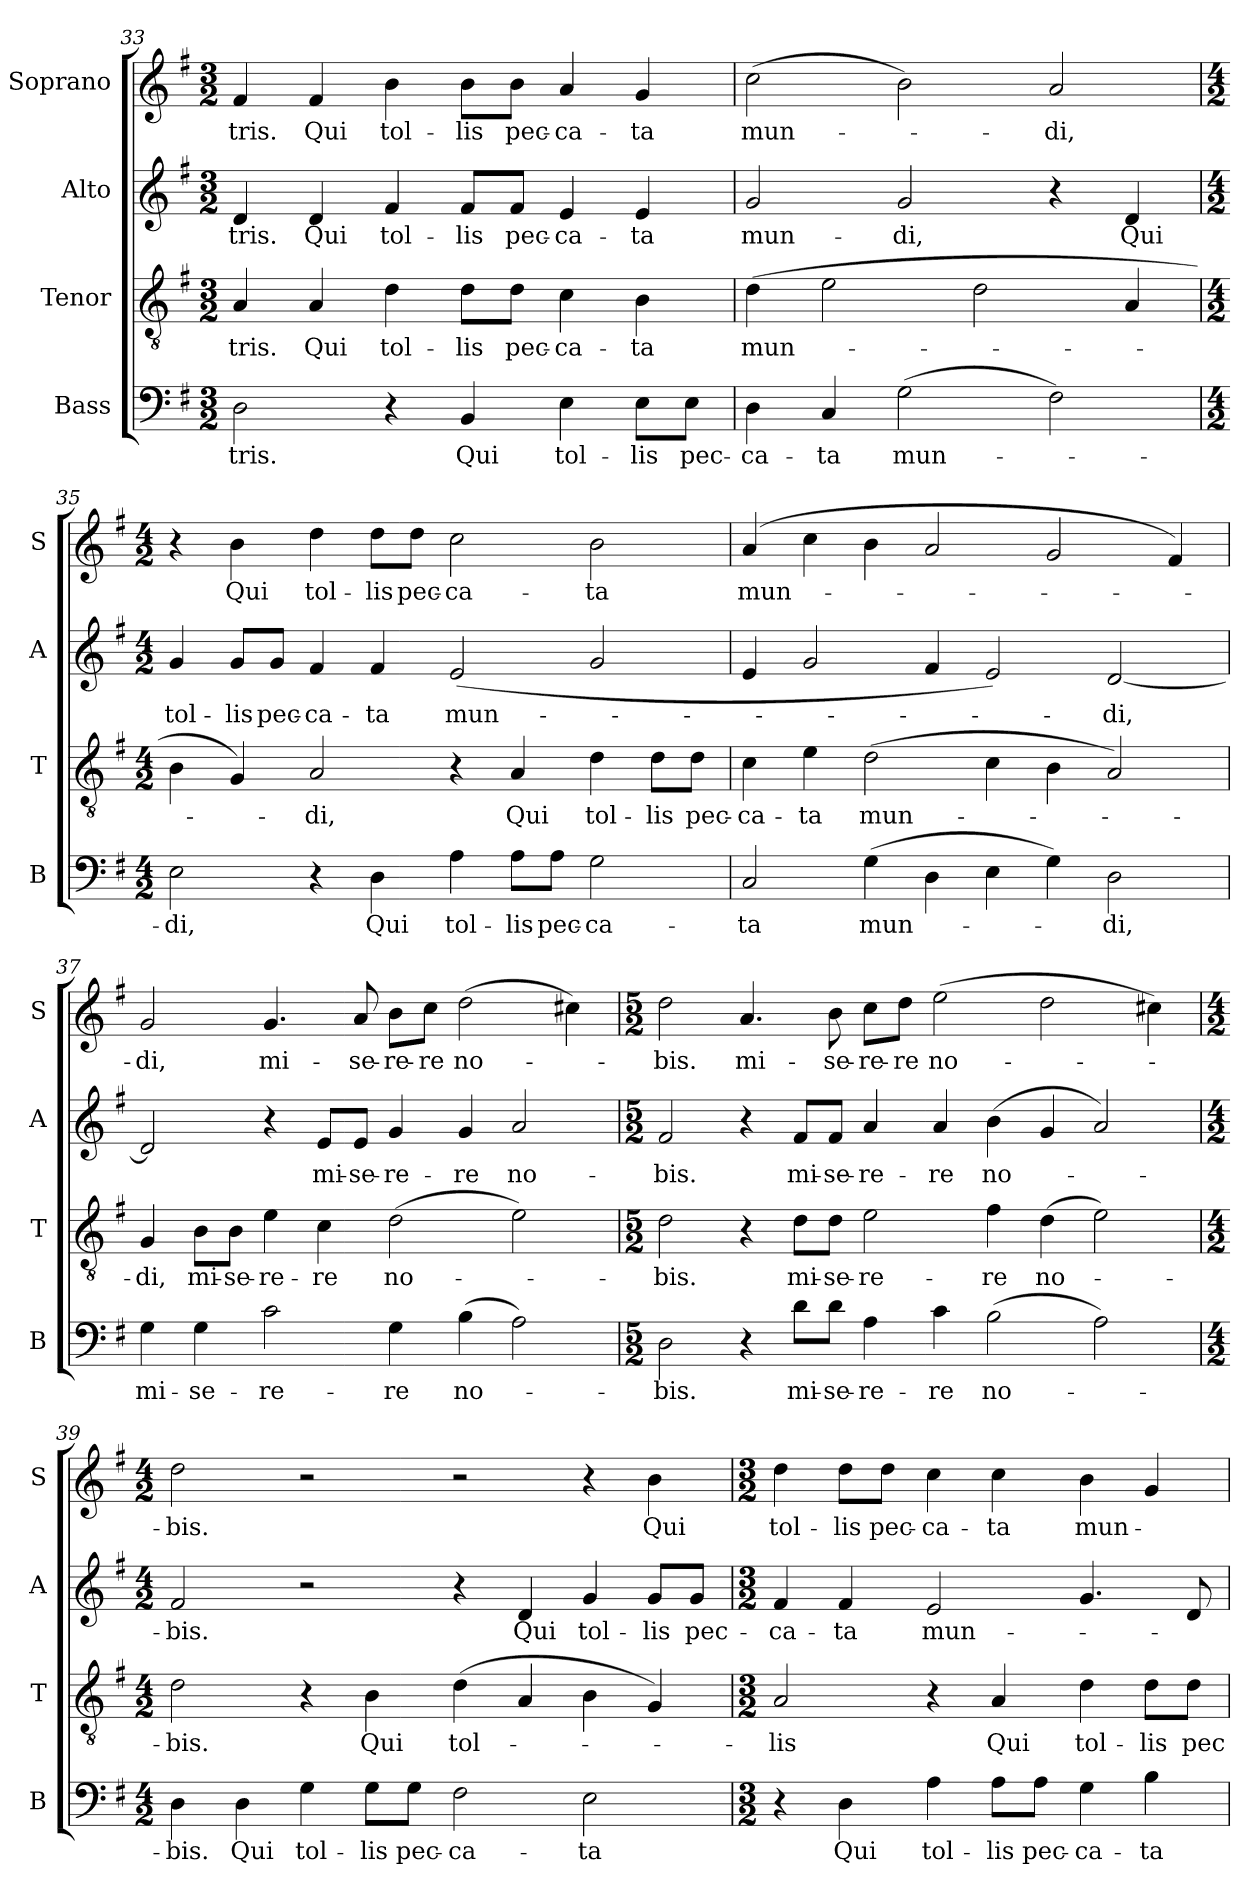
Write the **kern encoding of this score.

**kern	**text	**kern	**text	**kern	**text	**kern	**text
*part4	*part4	*part3	*part3	*part2	*part2	*part1	*part1
*staff4	*staff4	*staff3	*staff3	*staff2	*staff2	*staff1	*staff1
*I"Bass	*	*I"Tenor	*	*I"Alto	*	*I"Soprano	*
*I'B	*	*I'T	*	*I'A	*	*I'S	*
*clefF4	*	*clefGv2	*	*clefG2	*	*clefG2	*
*k[f#]	*	*k[f#]	*	*k[f#]	*	*k[f#]	*
*G:	*	*G:	*	*G:	*	*G:	*
*M3/2	*	*M3/2	*	*M3/2	*	*M3/2	*
=33	=33	=33	=33	=33	=33	=33	=33
2D\	-tris.	4A/	-tris.	4d/	-tris.	4f#/	-tris.
.	.	4A/	Qui	4d/	Qui	4f#/	Qui
4r	.	4d\	tol-	4f#/	tol-	4b\	tol-
4BB/	Qui	8d\L	-lis	8f#/L	-lis	8b\L	-lis
.	.	8d\J	pec-	8f#/J	pec-	8b\J	pec-
4E\	tol-	4c\	-ca-	4e/	-ca-	4a/	-ca-
8E\L	-lis	4B\	-ta	4e/	-ta	4g/	-ta
8E\J	pec-	.	.	.	.	.	.
=34	=34	=34	=34	=34	=34	=34	=34
4D\	-ca-	(4d\	mun-	2g/	mun-	(2cc\	mun-
4C/	-ta	2e\	.	.	.	.	.
(2G\	mun-	.	.	2g/	-di,	2b\)	.
.	.	2d\	.	.	.	.	.
2F#\)	.	.	.	4r	.	2a/	-di,
.	.	4A/	.	4d/	Qui	.	.
!!LO:LB:g=z
=35	=35	=35	=35	=35	=35	=35	=35
*M4/2	*	*M4/2	*	*M4/2	*	*M4/2	*
2E\	-di,	4B\	.	4g/	tol-	4r	.
.	.	4G/)	.	8g/L	-lis	4b\	Qui
.	.	.	.	8g/J	pec-	.	.
4r	.	2A/	-di,	4f#/	-ca-	4dd\	tol-
4D\	Qui	.	.	4f#/	-ta	8dd\L	-lis
.	.	.	.	.	.	8dd\J	pec-
4A\	tol-	4r	.	(2e/	mun-	2cc\	-ca-
8A\L	-lis	4A/	Qui	.	.	.	.
8A\J	pec-	.	.	.	.	.	.
2G\	-ca-	4d\	tol-	2g/	.	2b\	-ta
.	.	8d\L	-lis	.	.	.	.
.	.	8d\J	pec-	.	.	.	.
=36	=36	=36	=36	=36	=36	=36	=36
2C/	-ta	4c\	-ca-	4e/	.	(4a/	mun-
.	.	4e\	-ta	2g/	.	4cc\	.
(4G\	mun-	(2d\	mun-	.	.	4b\	.
4D\	.	.	.	4f#/	.	2a/	.
4E\	.	4c\	.	2e/)	.	.	.
4G\)	.	4B\	.	.	.	2g/	.
2D\	-di,	2A/)	.	[2d/	-di,	.	.
.	.	.	.	.	.	4f#/)	.
=37	=37	=37	=37	=37	=37	=37	=37
4G\	mi-	4G/	-di,	2d/]	.	2g/	-di,
4G\	-se-	8B\L	mi-	.	.	.	.
.	.	8B\J	-se-	.	.	.	.
2c\	-re-	4e\	-re-	4r	.	4.g/	mi-
.	.	4c\	-re	8e/L	mi-	.	.
.	.	.	.	8e/J	-se-	8a/	-se-
4G\	-re	(2d\	no-	4g/	-re-	8b\L	-re-
.	.	.	.	.	.	8cc\J	-re
(4B\	no-	.	.	4g/	-re	(2dd\	no-
2A\)	.	2e\)	.	2a/	no-	.	.
.	.	.	.	.	.	4cc#X\)	.
!!LO:PB:g=z
=38	=38	=38	=38	=38	=38	=38	=38
*M5/2	*	*M5/2	*	*M5/2	*	*M5/2	*
2D\	-bis.	2d\	-bis.	2f#/	-bis.	2dd\	-bis.
4r	.	4r	.	4r	.	4.a/	mi-
8d\L	mi-	8d\L	mi-	8f#/L	mi-	.	.
8d\J	-se-	8d\J	-se-	8f#/J	-se-	8b\	-se-
4A\	-re-	2e\	-re-	4a/	-re-	8cc\L	-re-
.	.	.	.	.	.	8dd\J	-re
4c\	-re	.	.	4a/	-re	(2ee\	no-
(2B\	no-	4f#\	-re	(4b\	no-	.	.
.	.	(4d\	no-	4g/	.	2dd\	.
2A\)	.	2e\)	.	2a/)	.	.	.
.	.	.	.	.	.	4cc#X\)	.
=39	=39	=39	=39	=39	=39	=39	=39
*M4/2	*	*M4/2	*	*M4/2	*	*M4/2	*
4D\	-bis.	2d\	-bis.	2f#/	-bis.	2dd\	-bis.
4D\	Qui	.	.	.	.	.	.
4G\	tol-	4r	.	2r	.	2r	.
8G\L	-lis	4B\	Qui	.	.	.	.
8G\J	pec-	.	.	.	.	.	.
2F#\	-ca-	(4d\	tol-	4r	.	2r	.
.	.	4A/	.	4d/	Qui	.	.
2E\	-ta	4B\	.	4g/	tol-	4r	.
.	.	4G/)	.	8g/L	-lis	4b\	Qui
.	.	.	.	8g/J	pec-	.	.
=40	=40	=40	=40	=40	=40	=40	=40
*M3/2	*	*M3/2	*	*M3/2	*	*M3/2	*
4r	.	2A/	-lis	4f#/	-ca-	4dd\	tol-
4D\	Qui	.	.	4f#/	-ta	8dd\L	-lis
.	.	.	.	.	.	8dd\J	pec-
4A\	tol-	4r	.	2e/	mun-	4cc\	-ca-
8A\L	-lis	4A/	Qui	.	.	4cc\	-ta
8A\J	pec-	.	.	.	.	.	.
4G\	-ca-	4d\	tol-	4.g/	.	4b\	mun-
4B\	-ta	8d\L	-lis	.	.	4g/	.
.	.	8d\J	pec-	8d/	.	.	.
=	=	=	=	=	=	=	=
*-	*-	*-	*-	*-	*-	*-	*-
